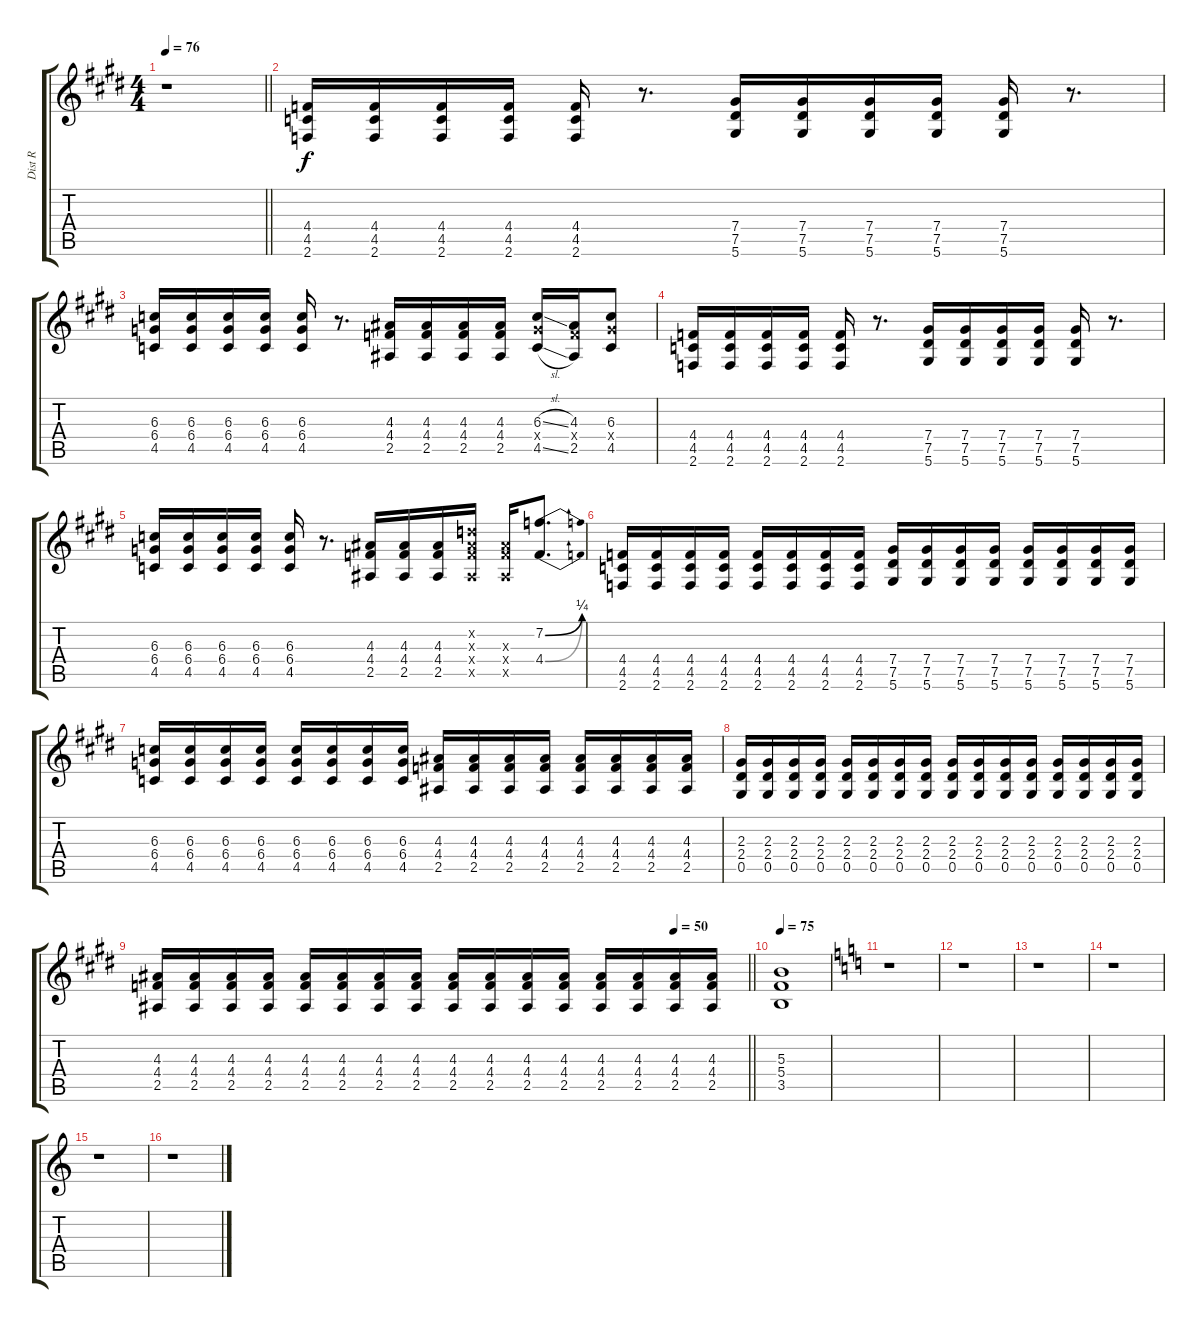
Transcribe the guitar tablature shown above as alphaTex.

\track ("Dist R" "Dist R") {instrument overdrivenguitar}
\staff {score tabs}
\tuning (Eb4 Bb3 Gb3 Db3 Ab2 Eb2) {hide}
\ts (4 4)
\tempo 76
\clef g2
\barLineRight lightlight
\ks c#minor
r.1{dy f} |
\ks e
(4.4 4.5 2.6).16 (4.4 4.5 2.6).16 (4.4 4.5 2.6).16 (4.4 4.5 2.6).16 (4.4 4.5 2.6).16 r.8{d} (7.4 7.5 5.6).16 (7.4 7.5 5.6).16 (7.4 7.5 5.6).16 (7.4 7.5 5.6).16 (7.4 7.5 5.6).16 r.8{d} |
\ks c#minor
(6.3 6.4 4.5).16 (6.3 6.4 4.5).16 (6.3 6.4 4.5).16 (6.3 6.4 4.5).16 (6.3 6.4 4.5).16 r.8{d} (4.3 4.4 2.5).16 (4.3 4.4 2.5).16 (4.3 4.4 2.5).16 (4.3 4.4 2.5).16 (6.3{sl} 6.4{x} 4.5{sl}).16 (4.3 4.4{x} 2.5).16 (6.3 6.4{x} 4.5).8 |
(4.4 4.5 2.6).16 (4.4 4.5 2.6).16 (4.4 4.5 2.6).16 (4.4 4.5 2.6).16 (4.4 4.5 2.6).16 r.8{d} (7.4 7.5 5.6).16 (7.4 7.5 5.6).16 (7.4 7.5 5.6).16 (7.4 7.5 5.6).16 (7.4 7.5 5.6).16 r.8{d} |
(6.3 6.4 4.5).16 (6.3 6.4 4.5).16 (6.3 6.4 4.5).16 (6.3 6.4 4.5).16 (6.3 6.4 4.5).16 r.8{d} (4.3 4.4 2.5).16 (4.3 4.4 2.5).16 (4.3 4.4 2.5).16 (4.2{x} 4.3{x} 4.4{x} 2.5{x}).16 (4.3{x} 4.4{x} 2.5{x}).16 (7.2{be (bend 0 0 60 1)} 4.4{be (bend 0 0 60 1)}).8{d} |
\ks e
(4.4 4.5 2.6).16 (4.4 4.5 2.6).16 (4.4 4.5 2.6).16 (4.4 4.5 2.6).16 (4.4 4.5 2.6).16 (4.4 4.5 2.6).16 (4.4 4.5 2.6).16 (4.4 4.5 2.6).16 (7.4 7.5 5.6).16 (7.4 7.5 5.6).16 (7.4 7.5 5.6).16 (7.4 7.5 5.6).16 (7.4 7.5 5.6).16 (7.4 7.5 5.6).16 (7.4 7.5 5.6).16 (7.4 7.5 5.6).16 |
\ks c#minor
(6.3 6.4 4.5).16 (6.3 6.4 4.5).16 (6.3 6.4 4.5).16 (6.3 6.4 4.5).16 (6.3 6.4 4.5).16 (6.3 6.4 4.5).16 (6.3 6.4 4.5).16 (6.3 6.4 4.5).16 (4.3 4.4 2.5).16 (4.3 4.4 2.5).16 (4.3 4.4 2.5).16 (4.3 4.4 2.5).16 (4.3 4.4 2.5).16 (4.3 4.4 2.5).16 (4.3 4.4 2.5).16 (4.3 4.4 2.5).16 |
(2.3 2.4 0.5).16 (2.3 2.4 0.5).16 (2.3 2.4 0.5).16 (2.3 2.4 0.5).16 (2.3 2.4 0.5).16 (2.3 2.4 0.5).16 (2.3 2.4 0.5).16 (2.3 2.4 0.5).16 (2.3 2.4 0.5).16 (2.3 2.4 0.5).16 (2.3 2.4 0.5).16 (2.3 2.4 0.5).16 (2.3 2.4 0.5).16 (2.3 2.4 0.5).16 (2.3 2.4 0.5).16 (2.3 2.4 0.5).16 |
\tempo (50 0.875)
\barLineRight lightlight
(4.3 4.4 2.5).16 (4.3 4.4 2.5).16 (4.3 4.4 2.5).16 (4.3 4.4 2.5).16 (4.3 4.4 2.5).16 (4.3 4.4 2.5).16 (4.3 4.4 2.5).16 (4.3 4.4 2.5).16 (4.3 4.4 2.5).16 (4.3 4.4 2.5).16 (4.3 4.4 2.5).16 (4.3 4.4 2.5).16 (4.3 4.4 2.5).16 (4.3 4.4 2.5).16 (4.3 4.4 2.5).16 (4.3 4.4 2.5).16 |
\tempo 75
\ks e
(5.3 5.4 3.5).1 |
\ks c
r.1 |
r.1 |
r.1 |
r.1 |
r.1 |
r.1
